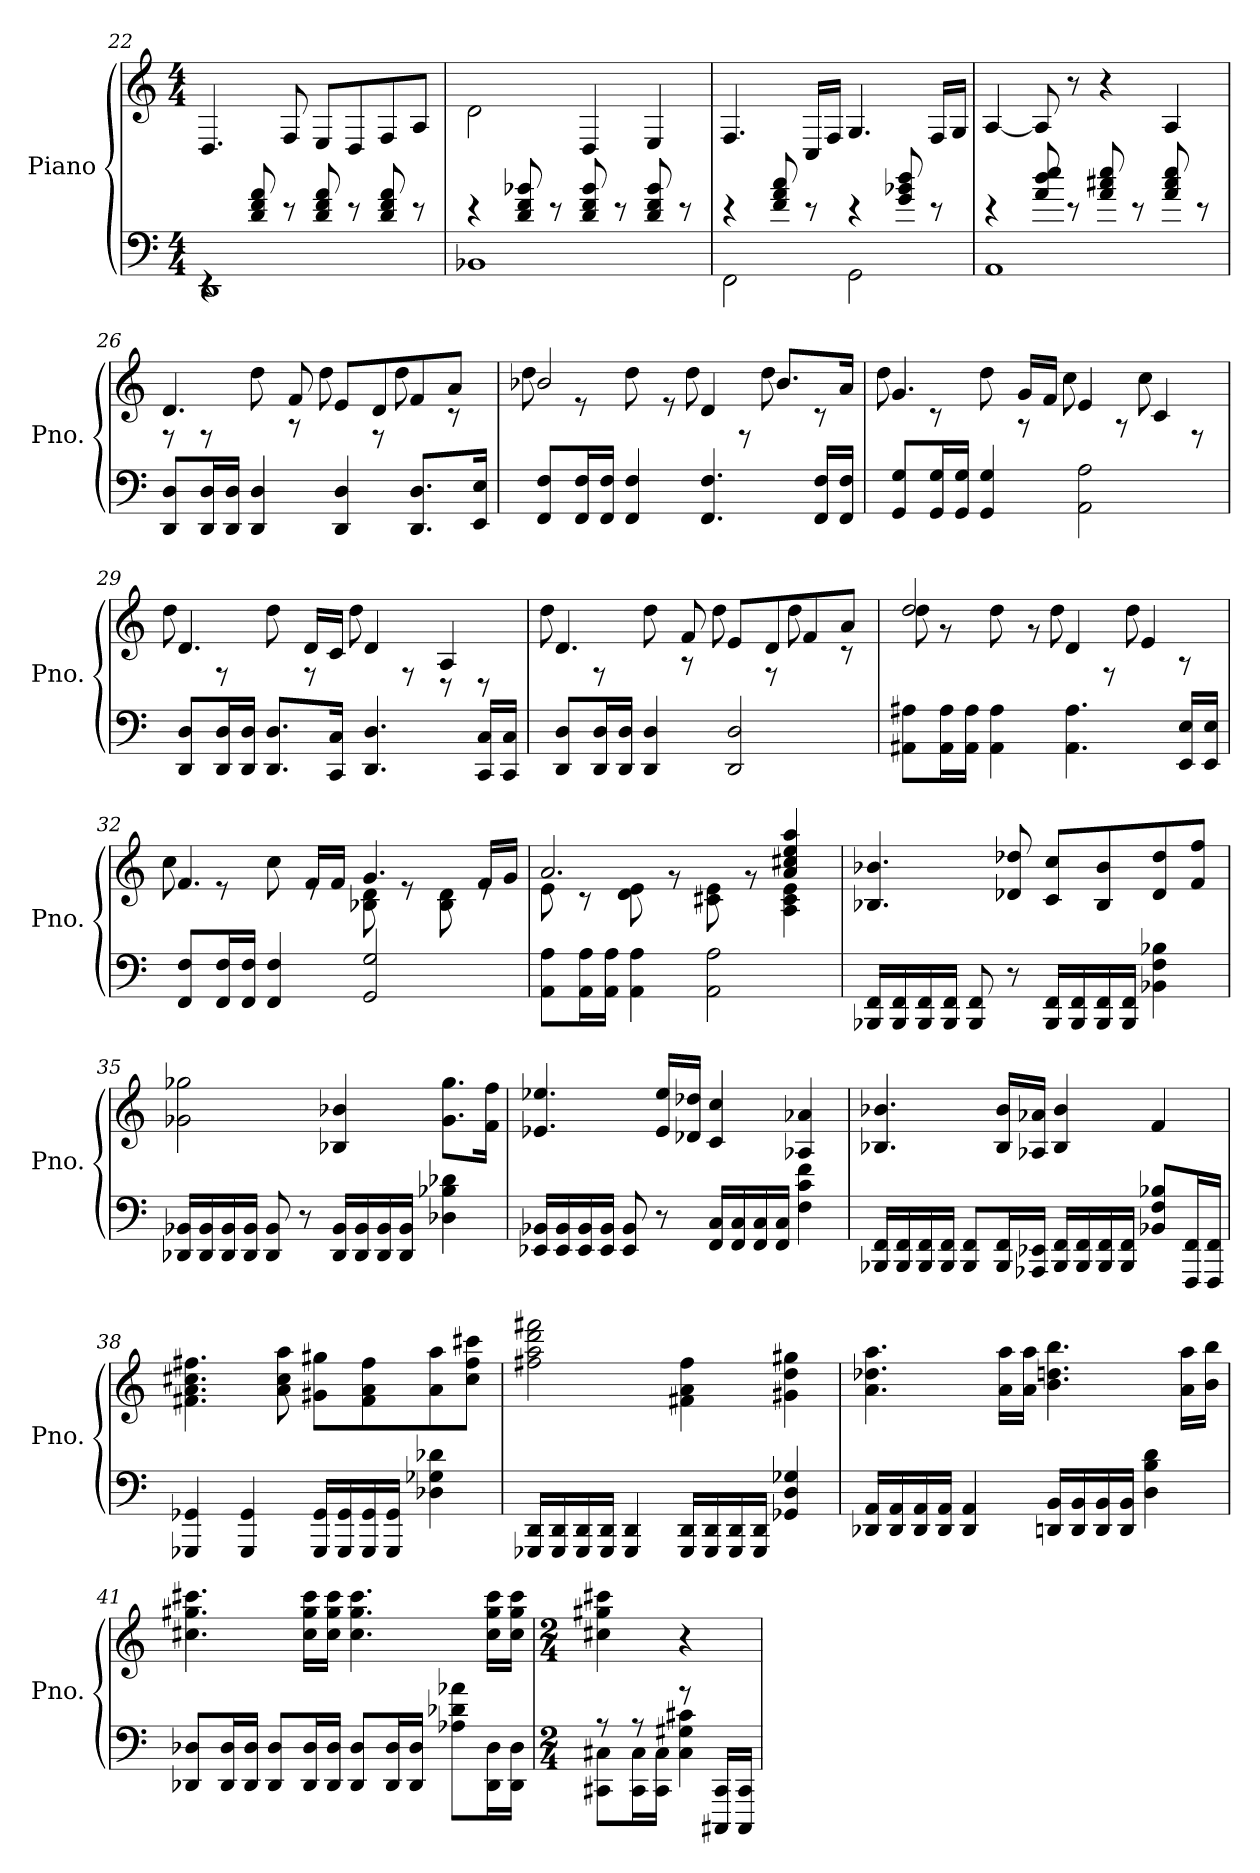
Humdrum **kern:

**kern	**kern
*part1	*part1
*staff2	*staff1
*I"Piano	*
*I'Pno.	*
*clefF4	*clefG2
*k[]	*k[]
*M4/4	*M4/4
=22	=22
*^	*
4rEE	1DD	4.D/
8d/ 8f/ 8a/	.	.
8r	.	8F/
8d/ 8f/ 8a/	.	8E/L
8r	.	8D/
8d/ 8f/ 8a/	.	8F/
8r	.	8A/J
=23	=23	=23
4r	1BB-X	2d\
8d/ 8f/ 8b-X/	.	.
8r	.	.
8d/ 8f/ 8b-/	.	4D/
8r	.	.
8d/ 8f/ 8b-/	.	4E/
8r	.	.
!!LO:LB:g=z
=24	=24	=24
4r	2FF\	4.F/
8f/ 8a/ 8cc/	.	.
8r	.	16C/LL
.	.	16F/JJ
4r	2GG\	4.G/
8g/ 8b-X/ 8dd/	.	.
8r	.	16F/LL
.	.	16G/JJ
=25	=25	=25
4r	1AA	[4A/
8a/ 8dd/ 8ee/	.	8A/]
8r	.	8r
8a/ 8cc#X/ 8ee/	.	4r
8r	.	.
8a/ 8cc#/ 8ee/	.	4A/
8r	.	.
*v	*v	*
=26	=26
*	*MM82
*	*^
8DD/ 8D/L	4.d/	8r
16DD/ 16D/L	.	8r
16DD/ 16D/JJ	.	.
4DD/ 4D/	.	8dd\
.	8f/	8r
4DD/ 4D/	8e/L	8dd\
.	8d/	8r
8.DD/ 8.D/L	8f/	8dd\
.	8a/J	8r
16EE/ 16E/Jk	.	.
!!LO:PB:g=z	!!
=27	=27	=27
8FF/ 8F/L	2b-X/	8dd\
16FF/ 16F/L	.	8r
16FF/ 16F/JJ	.	.
4FF/ 4F/	.	8dd\
.	.	8r
4.FF/ 4.F/	4d/	8dd\
.	.	8r
.	8.b-/L	8dd\
16FF/ 16F/LL	.	8r
16FF/ 16F/JJ	16a/Jk	.
=28	=28	=28
8GG/ 8G/L	4.g/	8dd\
16GG/ 16G/L	.	8r
16GG/ 16G/JJ	.	.
4GG/ 4G/	.	8dd\
.	16g/LL	8r
.	16f/JJ	.
2AA\ 2A\	4e/	8cc\
.	.	8r
.	4c/	8cc\
.	.	8r
=29	=29	=29
8DD/ 8D/L	4.d/	8dd\
16DD/ 16D/L	.	8r
16DD/ 16D/JJ	.	.
8.DD/ 8.D/L	.	8dd\
.	16d/LL	8r
16CC/ 16C/Jk	16c/JJ	.
4.DD/ 4.D/	4d/	8dd\
.	.	8r
.	4A/	8r
16CC/ 16C/LL	.	8r
16CC/ 16C/JJ	.	.
!!LO:LB:g=z	!!
=30	=30	=30
8DD/ 8D/L	4.d/	8dd\
16DD/ 16D/L	.	8r
16DD/ 16D/JJ	.	.
4DD/ 4D/	.	8dd\
.	8f/	8r
2DD/ 2D/	8e/L	8dd\
.	8d/	8r
.	8f/	8dd\
.	8a/J	8r
=31	=31	=31
8AA#X\ 8A#X\L	2dd/	8dd\
16AA#\ 16A#\L	.	8r
16AA#\ 16A#\JJ	.	.
4AA#\ 4A#\	.	8dd\
.	.	8r
4.AA#\ 4.A#\	4d/	8dd\
.	.	8r
.	4e/	8dd\
16EE/ 16E/LL	.	8r
16EE/ 16E/JJ	.	.
=32	=32	=32
8FF/ 8F/L	4.f/	8cc\
16FF/ 16F/L	.	8re
16FF/ 16F/JJ	.	.
4FF/ 4F/	.	8cc\
.	16f/LL	8re
.	16f/JJ	.
2GG/ 2G/	4.g/	8B-X\ 8d\
.	.	8re
.	.	8B-\ 8d\
.	16f/LL	8re
.	16g/JJ	.
!!LO:LB:g=z	!!
=33	=33	=33
8AA\ 8A\L	2.a/	8e\
16AA\ 16A\L	.	8r
16AA\ 16A\JJ	.	.
4AA\ 4A\	.	8d\ 8e\
.	.	8rg
2AA\ 2A\	.	8c#X\ 8e\
.	.	8rg
.	4a/ 4cc#X/ 4ee/ 4aa/	4A\ 4c#\ 4e\
*	*v	*v
=34	=34
*	*MM84
16BBB-X/ 16FF/LL	4.B-X/ 4.b-X/
16BBB-/ 16FF/	.
16BBB-/ 16FF/	.
16BBB-/ 16FF/JJ	.
8BBB-/ 8FF/	.
8r	8d-X/ 8dd-X/
16BBB-/ 16FF/LL	8c/ 8cc/L
16BBB-/ 16FF/	.
16BBB-/ 16FF/	8B-/ 8b-/
16BBB-/ 16FF/JJ	.
4BB-X\ 4F\ 4B-X\	8d-/ 8dd-/
.	8f/ 8ff/J
!!LO:LB:g=z
=35	=35
16DD-X/ 16BB-X/LL	2g-X\ 2gg-X\
16DD-/ 16BB-/	.
16DD-/ 16BB-/	.
16DD-/ 16BB-/JJ	.
8DD-/ 8BB-/	.
8r	.
16DD-/ 16BB-/LL	4B-X/ 4b-X/
16DD-/ 16BB-/	.
16DD-/ 16BB-/	.
16DD-/ 16BB-/JJ	.
4D-X\ 4B-X\ 4d-X\	8.g-\ 8.gg-\L
.	16f\ 16ff\Jk
=36	=36
16EE-X/ 16BB-X/LL	4.e-X/ 4.ee-X/
16EE-/ 16BB-/	.
16EE-/ 16BB-/	.
16EE-/ 16BB-/JJ	.
8EE-/ 8BB-/	.
8r	16e-/ 16ee-/LL
.	16d-X/ 16dd-X/JJ
16FF/ 16C/LL	4c/ 4cc/
16FF/ 16C/	.
16FF/ 16C/	.
16FF/ 16C/JJ	.
4F\ 4c\ 4f\	4A-X/ 4a-X/
!!LO:LB:g=z
=37	=37
16BBB-X/ 16FF/LL	4.B-X/ 4.b-X/
16BBB-/ 16FF/	.
16BBB-/ 16FF/	.
16BBB-/ 16FF/JJ	.
8BBB-/ 8FF/L	.
16BBB-/ 16FF/L	16B-/ 16b-/LL
16AAA-X/ 16EE-X/JJ	16A-X/ 16a-X/JJ
16BBB-/ 16FF/LL	4B-/ 4b-/
16BBB-/ 16FF/	.
16BBB-/ 16FF/	.
16BBB-/ 16FF/JJ	.
8BB-X/ 8F/ 8B-X/L	4f/
16FFF/ 16FF/L	.
16FFF/ 16FF/JJ	.
=38	=38
4GGG-X/ 4GG-X/	4.f#X\ 4.a\ 4.cc#X\ 4.ff#X\
4GGG-/ 4GG-/	.
.	8a\ 8cc#\ 8aa\
16GGG-/ 16GG-/LL	8g#X\ 8gg#X\L
16GGG-/ 16GG-/	.
16GGG-/ 16GG-/	8f#\ 8a\ 8ff#\
16GGG-/ 16GG-/JJ	.
4D-X\ 4G-X\ 4d-X\	8a\ 8aa\
.	8cc#\ 8ff#\ 8ccc#X\J
!!LO:LB:g=z
=39	=39
16GGG-X/ 16DD/LL	2ff#X\ 2aa\ 2ddd\ 2fff#X\
16GGG-/ 16DD/	.
16GGG-/ 16DD/	.
16GGG-/ 16DD/JJ	.
4GGG-/ 4DD/	.
16GGG-/ 16DD/LL	4f#X\ 4a\ 4ff#\
16GGG-/ 16DD/	.
16GGG-/ 16DD/	.
16GGG-/ 16DD/JJ	.
4GG-X/ 4D/ 4G-X/	4g#X\ 4dd\ 4gg#X\
=40	=40
16DD-X/ 16AA/LL	4.a\ 4.dd-X\ 4.aa\
16DD-/ 16AA/	.
16DD-/ 16AA/	.
16DD-/ 16AA/JJ	.
4DD-/ 4AA/	.
.	16a\ 16aa\LL
.	16a\ 16aa\JJ
16DDn/ 16BB/LL	4.b\ 4.ddn\ 4.bb\
16DD/ 16BB/	.
16DD/ 16BB/	.
16DD/ 16BB/JJ	.
4D\ 4B\ 4d\	.
.	16a\ 16aa\LL
.	16b\ 16bb\JJ
!!LO:PB:g=z
=41	=41
8DD-X/ 8D-X/L	4.cc#X\ 4.gg#X\ 4.ccc#X\
16DD-/ 16D-/L	.
16DD-/ 16D-/JJ	.
8DD-/ 8D-/L	.
16DD-/ 16D-/L	16cc#\ 16gg#\ 16ccc#\LL
16DD-/ 16D-/JJ	16cc#\ 16gg#\ 16ccc#\JJ
8DD-/ 8D-/L	4.cc#\ 4.gg#\ 4.ccc#\
16DD-/ 16D-/L	.
16DD-/ 16D-/JJ	.
8A-X\ 8d-X\ 8a-X\L	.
16DD-\ 16D-\L	16cc#\ 16gg#\ 16ccc#\LL
16DD-\ 16D-\JJ	16cc#\ 16gg#\ 16ccc#\JJ
=42	=42
*M2/4	*M2/4
*^	*
8r	8CC#X\ 8C#X\L	4cc#X\ 4gg#X\ 4ccc#X\
8r	16CC#\ 16C#\L	.
.	16CC#\ 16C#\JJ	.
8r	4C#\ 4G#X\ 4c#X\	4r
16CCC#X/ 16CC#/LL	.	.
16CCC#/ 16CC#/JJ	.	.
*v	*v	*
=	=
*-	*-
